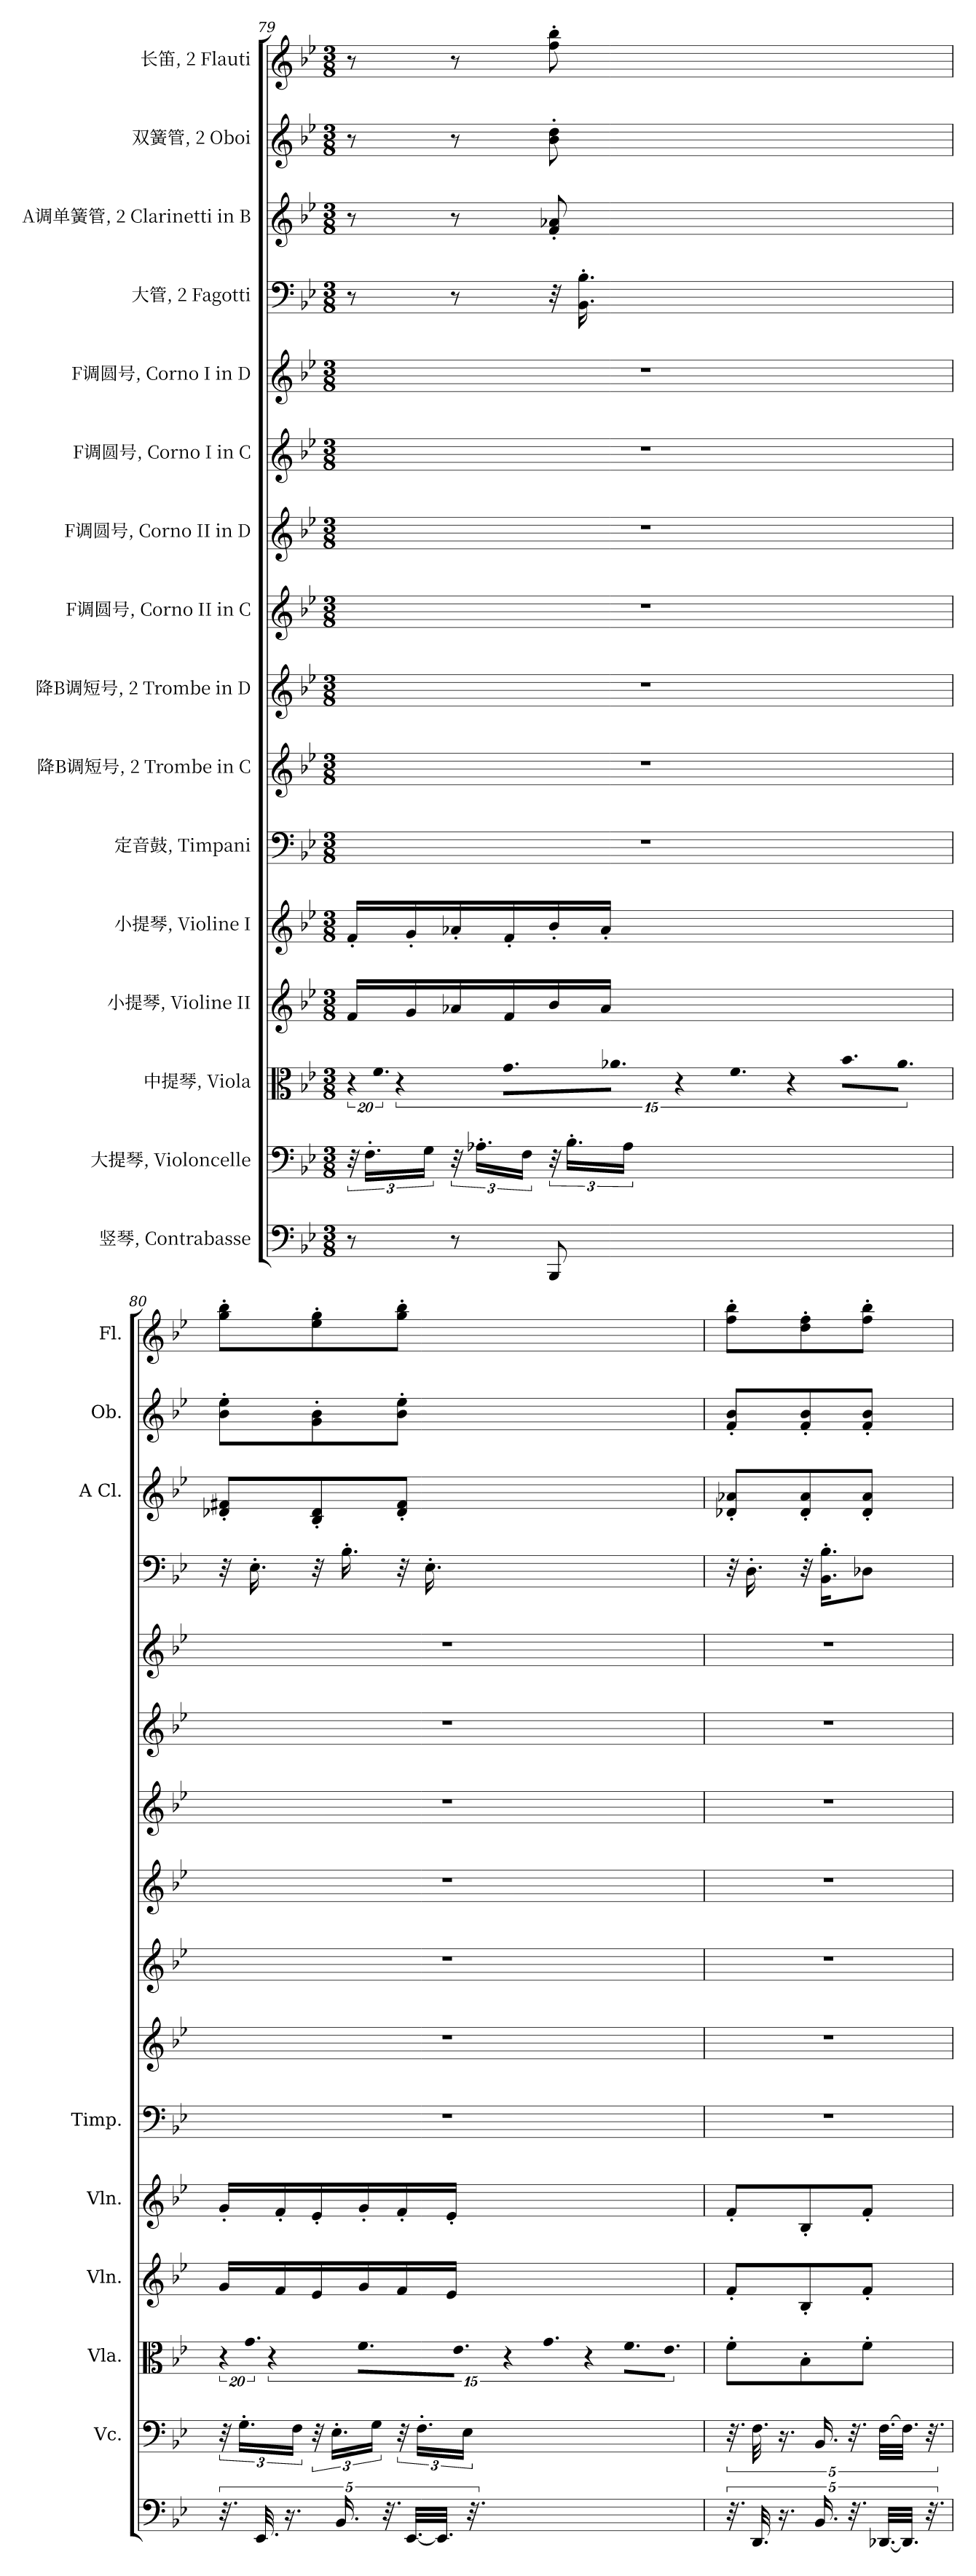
**kern	**kern	**kern	**kern	**kern	**kern	**kern	**kern	**kern	**kern	**kern	**kern	**kern	**kern	**kern	**kern
*part16	*part15	*part14	*part13	*part12	*part11	*part10	*part9	*part8	*part7	*part6	*part5	*part4	*part3	*part2	*part1
*staff16	*staff15	*staff14	*staff13	*staff12	*staff11	*staff10	*staff9	*staff8	*staff7	*staff6	*staff5	*staff4	*staff3	*staff2	*staff1
*I"竖琴, Contrabasse	*I"大提琴, Violoncelle	*I"中提琴, Viola	*I"小提琴, Violine II	*I"小提琴, Violine I	*I"定音鼓, Timpani	*I"降B调短号, 2 Trombe in C	*I"降B调短号, 2 Trombe in D	*I"F调圆号, Corno II in C	*I"F调圆号, Corno II in D	*I"F调圆号, Corno I in C	*I"F调圆号, Corno I in D	*I"大管, 2 Fagotti	*I"A调单簧管, 2 Clarinetti in B	*I"双簧管, 2 Oboi	*I"长笛, 2 Flauti
*	*I'Vc.	*I'Vla.	*I'Vln.	*I'Vln.	*I'Timp.	*	*	*	*	*	*	*	*I'A Cl.	*I'Ob.	*I'Fl.
*clefF4	*clefF4	*clefC3	*clefG2	*clefG2	*clefF4	*clefG2	*clefG2	*clefG2	*clefG2	*clefG2	*clefG2	*clefF4	*clefG2	*clefG2	*clefG2
*	*	*	*	*	*	*ITrd1c2	*ITrd1c2	*ITrd4c7	*ITrd4c7	*ITrd4c7	*ITrd4c7	*	*ITrd2c3	*	*
*k[b-e-]	*k[b-e-]	*k[b-e-]	*k[b-e-]	*k[b-e-]	*k[b-e-]	*k[b-e-a-d-]	*k[b-e-a-d-]	*k[b-e-a-]	*k[b-e-a-]	*k[b-e-a-]	*k[b-e-a-]	*k[b-e-]	*k[f#]	*k[b-e-]	*k[b-e-]
*M3/8	*M3/8	*M3/8	*M3/8	*M3/8	*M3/8	*M3/8	*M3/8	*M3/8	*M3/8	*M3/8	*M3/8	*M3/8	*M3/8	*M3/8	*M3/8
*MM117	*MM117	*MM117	*MM117	*MM117	*MM117	*MM117	*MM117	*MM117	*MM117	*MM117	*MM117	*MM117	*MM117	*MM117	*MM117
=79	=79	=79	=79	=79	=79	=79	=79	=79	=79	=79	=79	=79	=79	=79	=79
!	!	!LO:N:vis=64.	!	!	!	!	!	!	!	!	!	!	!	!	!
8r	48r	640%17r	16f/LL	16f'/LL	4.r	4.r	4.r	4.r	4.r	4.r	4.r	8r	8r	8r	8r
.	24.F'\LL	.	.	.	.	.	.	.	.	.	.	.	.	.	.
!	!	!LO:N:vis=32.	!	!	!	!	!	!	!	!	!	!	!	!	!
.	.	640%17f\	.	.	.	.	.	.	.	.	.	.	.	.	.
.	.	1920ryy	.	.	.	.	.	.	.	.	.	.	.	.	.
!	!	!LO:N:vis=64.	!	!	!	!	!	!	!	!	!	!	!	!	!
.	.	640%17r	.	.	.	.	.	.	.	.	.	.	.	.	.
.	.	.	16g/	16g'/	.	.	.	.	.	.	.	.	.	.	.
!	!	!LO:N:vis=32.	!	!	!	!	!	!	!	!	!	!	!	!	!
.	.	1920%103g\LLL	.	.	.	.	.	.	.	.	.	.	.	.	.
.	24G\JJ	.	.	.	.	.	.	.	.	.	.	.	.	.	.
*	*	*	*	*	*	*	*	*	*	*	*	*	*	*	*MM130
8r	48r	.	16a-X/	16a-X'/	.	.	.	.	.	.	.	8r	8r	8r	8r
!	!	!LO:N:vis=32.	!	!	!	!	!	!	!	!	!	!	!	!	!
.	.	1920%103a-X\JJJ	.	.	.	.	.	.	.	.	.	.	.	.	.
.	24.A-X'\LL	.	.	.	.	.	.	.	.	.	.	.	.	.	.
!	!	!LO:N:vis=64.	!	!	!	!	!	!	!	!	!	!	!	!	!
.	.	640%17r	16f/	16f'/	.	.	.	.	.	.	.	.	.	.	.
.	24F\JJ	.	.	.	.	.	.	.	.	.	.	.	.	.	.
!	!	!LO:N:vis=32.	!	!	!	!	!	!	!	!	!	!	!	!	!
.	.	640%17f\	.	.	.	.	.	.	.	.	.	.	.	.	.
.	.	1920ryy	.	.	.	.	.	.	.	.	.	.	.	.	.
!	!	!LO:N:vis=64.	!	!	!	!	!	!	!	!	!	!	!	!	!
.	.	640%17r	.	.	.	.	.	.	.	.	.	.	.	.	.
*	*	*	*	*	*	*	*	*	*	*	*	*	*	*	*MM124
8BBB-/	48r	.	16b-/	16b-'/	.	.	.	.	.	.	.	32r	8d/' 8fn/'	8b-\' 8dd\'	8ff\' 8bb-\'
!	!	!LO:N:vis=32.	!	!	!	!	!	!	!	!	!	!	!	!	!
.	.	1920%103b-\LLL	.	.	.	.	.	.	.	.	.	.	.	.	.
.	24.B-'\LL	.	.	.	.	.	.	.	.	.	.	.	.	.	.
.	.	.	.	.	.	.	.	.	.	.	.	16.BB-\' 16.B-\'	.	.	.
.	.	.	16a-/JJ	16a-'/JJ	.	.	.	.	.	.	.	.	.	.	.
!	!	!LO:N:vis=32.	!	!	!	!	!	!	!	!	!	!	!	!	!
.	.	1920%103a-\JJJ	.	.	.	.	.	.	.	.	.	.	.	.	.
.	24A-\JJ	.	.	.	.	.	.	.	.	.	.	.	.	.	.
!!LO:PB:g=z
=80	=80	=80	=80	=80	=80	=80	=80	=80	=80	=80	=80	=80	=80	=80	=80
*	*	*	*	*	*	*	*	*	*	*	*	*	*	*	*MM117
!	!	!LO:N:vis=64.	!	!	!	!	!	!	!	!	!	!	!	!	!
40.r	48r	640%17r	16g/LL	16g'/LL	4.r	4.r	4.r	4.r	4.r	4.r	4.r	32r	8B-X/' 8d#X/'L	8b-\' 8ee-\'L	8gg\' 8bb-\'L
.	24.G'\LL	.	.	.	.	.	.	.	.	.	.	.	.	.	.
!	!	!LO:N:vis=32.	!	!	!	!	!	!	!	!	!	!	!	!	!
.	.	640%17g\	.	.	.	.	.	.	.	.	.	.	.	.	.
.	.	.	.	.	.	.	.	.	.	.	.	16.E-'\	.	.	.
40.EE-/	.	.	.	.	.	.	.	.	.	.	.	.	.	.	.
.	.	1920ryy	.	.	.	.	.	.	.	.	.	.	.	.	.
!	!	!LO:N:vis=64.	!	!	!	!	!	!	!	!	!	!	!	!	!
.	.	640%17r	.	.	.	.	.	.	.	.	.	.	.	.	.
.	.	.	16f/	16f'/	.	.	.	.	.	.	.	.	.	.	.
20.r	.	.	.	.	.	.	.	.	.	.	.	.	.	.	.
!	!	!LO:N:vis=32.	!	!	!	!	!	!	!	!	!	!	!	!	!
.	.	1920%103f\LLL	.	.	.	.	.	.	.	.	.	.	.	.	.
.	24F\JJ	.	.	.	.	.	.	.	.	.	.	.	.	.	.
*	*	*	*	*	*	*	*	*	*	*	*	*	*	*	*MM130
.	48r	.	16e-/	16e-'/	.	.	.	.	.	.	.	32r	8G/' 8B-/'	8g\' 8b-\'	8ee-\' 8gg\'
!	!	!LO:N:vis=32.	!	!	!	!	!	!	!	!	!	!	!	!	!
.	.	1920%103e-\JJJ	.	.	.	.	.	.	.	.	.	.	.	.	.
.	24.E-'\LL	.	.	.	.	.	.	.	.	.	.	.	.	.	.
20.BB-/	.	.	.	.	.	.	.	.	.	.	.	.	.	.	.
.	.	.	.	.	.	.	.	.	.	.	.	16.B-'\	.	.	.
!	!	!LO:N:vis=64.	!	!	!	!	!	!	!	!	!	!	!	!	!
.	.	640%17r	16g/	16g'/	.	.	.	.	.	.	.	.	.	.	.
.	24G\JJ	.	.	.	.	.	.	.	.	.	.	.	.	.	.
!	!	!LO:N:vis=32.	!	!	!	!	!	!	!	!	!	!	!	!	!
.	.	640%17g\	.	.	.	.	.	.	.	.	.	.	.	.	.
40.r	.	.	.	.	.	.	.	.	.	.	.	.	.	.	.
.	.	1920ryy	.	.	.	.	.	.	.	.	.	.	.	.	.
!	!	!LO:N:vis=64.	!	!	!	!	!	!	!	!	!	!	!	!	!
.	.	640%17r	.	.	.	.	.	.	.	.	.	.	.	.	.
*	*	*	*	*	*	*	*	*	*	*	*	*	*	*	*MM124
.	48r	.	16f/	16f'/	.	.	.	.	.	.	.	32r	8B-/' 8d#/'J	8b-\' 8ee-\'J	8gg\' 8bb-\'J
[40.EE-/LLL	.	.	.	.	.	.	.	.	.	.	.	.	.	.	.
!	!	!LO:N:vis=32.	!	!	!	!	!	!	!	!	!	!	!	!	!
.	.	1920%103f\LLL	.	.	.	.	.	.	.	.	.	.	.	.	.
.	24.F'\LL	.	.	.	.	.	.	.	.	.	.	.	.	.	.
.	.	.	.	.	.	.	.	.	.	.	.	16.E-'\	.	.	.
40.EE-/JJJ]	.	.	.	.	.	.	.	.	.	.	.	.	.	.	.
.	.	.	16e-/JJ	16e-'/JJ	.	.	.	.	.	.	.	.	.	.	.
!	!	!LO:N:vis=32.	!	!	!	!	!	!	!	!	!	!	!	!	!
.	.	1920%103e-\JJJ	.	.	.	.	.	.	.	.	.	.	.	.	.
.	24E-\JJ	.	.	.	.	.	.	.	.	.	.	.	.	.	.
40.r	.	.	.	.	.	.	.	.	.	.	.	.	.	.	.
=81	=81	=81	=81	=81	=81	=81	=81	=81	=81	=81	=81	=81	=81	=81	=81
*	*	*	*	*	*	*	*	*	*	*	*	*	*	*	*MM117
40.r	40.r	8f'\L	8f'/L	8f'/L	4.r	4.r	4.r	4.r	4.r	4.r	4.r	32r	8B-X/' 8fn/'L	8f/' 8b-/'L	8ff\' 8bb-\'L
.	.	.	.	.	.	.	.	.	.	.	.	16.D'\	.	.	.
40.DD/	40.F\	.	.	.	.	.	.	.	.	.	.	.	.	.	.
20.r	20.r	.	.	.	.	.	.	.	.	.	.	.	.	.	.
*	*	*	*	*	*	*	*	*	*	*	*	*	*	*	*MM130
.	.	8B-'\	8B-'/	8B-'/	.	.	.	.	.	.	.	32r	8B-/' 8f/'	8f/' 8b-/'	8dd\' 8ff\'
20.BB-/	20.BB-/	.	.	.	.	.	.	.	.	.	.	.	.	.	.
.	.	.	.	.	.	.	.	.	.	.	.	16.BB-\' 16.B-\'KL	.	.	.
40.r	40.r	.	.	.	.	.	.	.	.	.	.	.	.	.	.
*	*	*	*	*	*	*	*	*	*	*	*	*	*	*	*MM124
.	.	8f'\J	8f'/J	8f'/J	.	.	.	.	.	.	.	8D-X\J	8B-/' 8f/'J	8f/' 8b-/'J	8ff\' 8bb-\'J
[40.DD-X/LLL	[40.F\LLL	.	.	.	.	.	.	.	.	.	.	.	.	.	.
40.DD-/JJJ]	40.F\JJJ]	.	.	.	.	.	.	.	.	.	.	.	.	.	.
40.r	40.r	.	.	.	.	.	.	.	.	.	.	.	.	.	.
=	=	=	=	=	=	=	=	=	=	=	=	=	=	=	=
*-	*-	*-	*-	*-	*-	*-	*-	*-	*-	*-	*-	*-	*-	*-	*-
